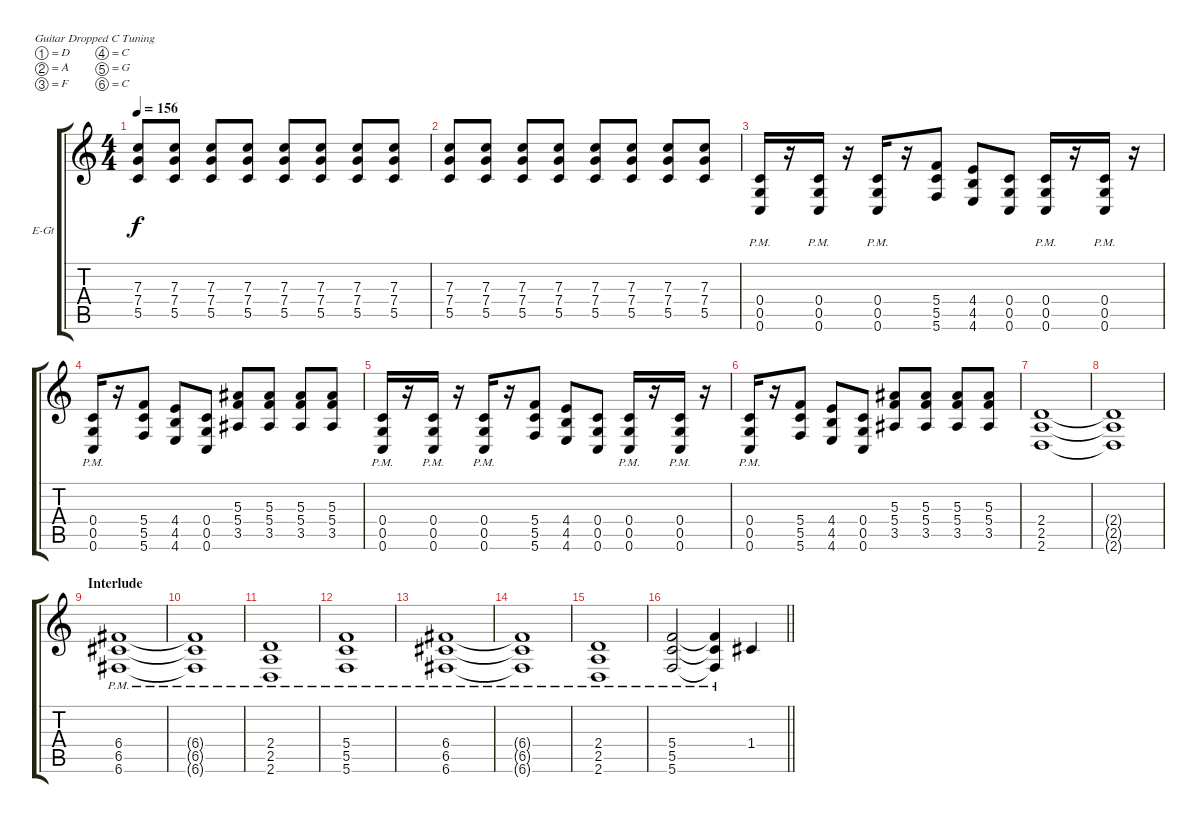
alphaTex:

\bracketExtendMode groupsimilarinstruments
\firstSystemTrackNameOrientation horizontal
\otherSystemsTrackNameOrientation horizontal
\track ("Lead" "E-Gt") {instrument distortionguitar}
\staff {score tabs}
\tuning (D4 A3 F3 C3 G2 C2)
\ts (4 4)
\tempo 156
\clef g2
\ks c
(7.3 7.4 5.5).8{dy f} (7.3 7.4 5.5).8 (7.3 7.4 5.5).8 (7.3 7.4 5.5).8 (7.3 7.4 5.5).8 (7.3 7.4 5.5).8 (7.3 7.4 5.5).8 (7.3 7.4 5.5).8 |
(7.3 7.4 5.5).8 (7.3 7.4 5.5).8 (7.3 7.4 5.5).8 (7.3 7.4 5.5).8 (7.3 7.4 5.5).8 (7.3 7.4 5.5).8 (7.3 7.4 5.5).8 (7.3 7.4 5.5).8 |
(0.4{pm} 0.5{pm} 0.6{pm}).16 r.16 (0.4{pm} 0.5{pm} 0.6{pm}).16 r.16 (0.4{pm} 0.5{pm} 0.6{pm}).16 r.16 (5.4 5.5 5.6).8 (4.4 4.5 4.6).8 (0.4 0.5 0.6).8 (0.4{pm} 0.5{pm} 0.6{pm}).16 r.16 (0.4{pm} 0.5{pm} 0.6{pm}).16 r.16 |
(0.4{pm} 0.5{pm} 0.6{pm}).16 r.16 (5.4 5.5 5.6).8 (4.4 4.5 4.6).8 (0.4 0.5 0.6).8 (5.3 5.4 3.5).8 (5.3 5.4 3.5).8 (5.3 5.4 3.5).8 (5.3 5.4 3.5).8 |
(0.4{pm} 0.5{pm} 0.6{pm}).16 r.16 (0.4{pm} 0.5{pm} 0.6{pm}).16 r.16 (0.4{pm} 0.5{pm} 0.6{pm}).16 r.16 (5.4 5.5 5.6).8 (4.4 4.5 4.6).8 (0.4 0.5 0.6).8 (0.4{pm} 0.5{pm} 0.6{pm}).16 r.16 (0.4{pm} 0.5{pm} 0.6{pm}).16 r.16 |
(0.4{pm} 0.5{pm} 0.6{pm}).16 r.16 (5.4 5.5 5.6).8 (4.4 4.5 4.6).8 (0.4 0.5 0.6).8 (5.3 5.4 3.5).8 (5.3 5.4 3.5).8 (5.3 5.4 3.5).8 (5.3 5.4 3.5).8 |
(2.4 2.5 2.6).1 |
(2.4{t} 2.5{t} 2.6{t}).1 |
\section ("" "Interlude")
(6.4{pm} 6.5{pm} 6.6{pm}).1 |
(6.4{pm t} 6.5{pm t} 6.6{pm t}).1 |
(2.4{pm} 2.5{pm} 2.6{pm}).1 |
(5.4{pm} 5.5{pm} 5.6{pm}).1 |
(6.4{pm} 6.5{pm} 6.6{pm}).1 |
(6.4{pm t} 6.5{pm t} 6.6{pm t}).1 |
(2.4{pm} 2.5{pm} 2.6{pm}).1 |
\barLineRight lightlight
(5.4{pm} 5.5{pm} 5.6{pm}).2 (5.4{pm t} 5.5{pm t} 5.6{pm t}).4 1.4{ss}.4
